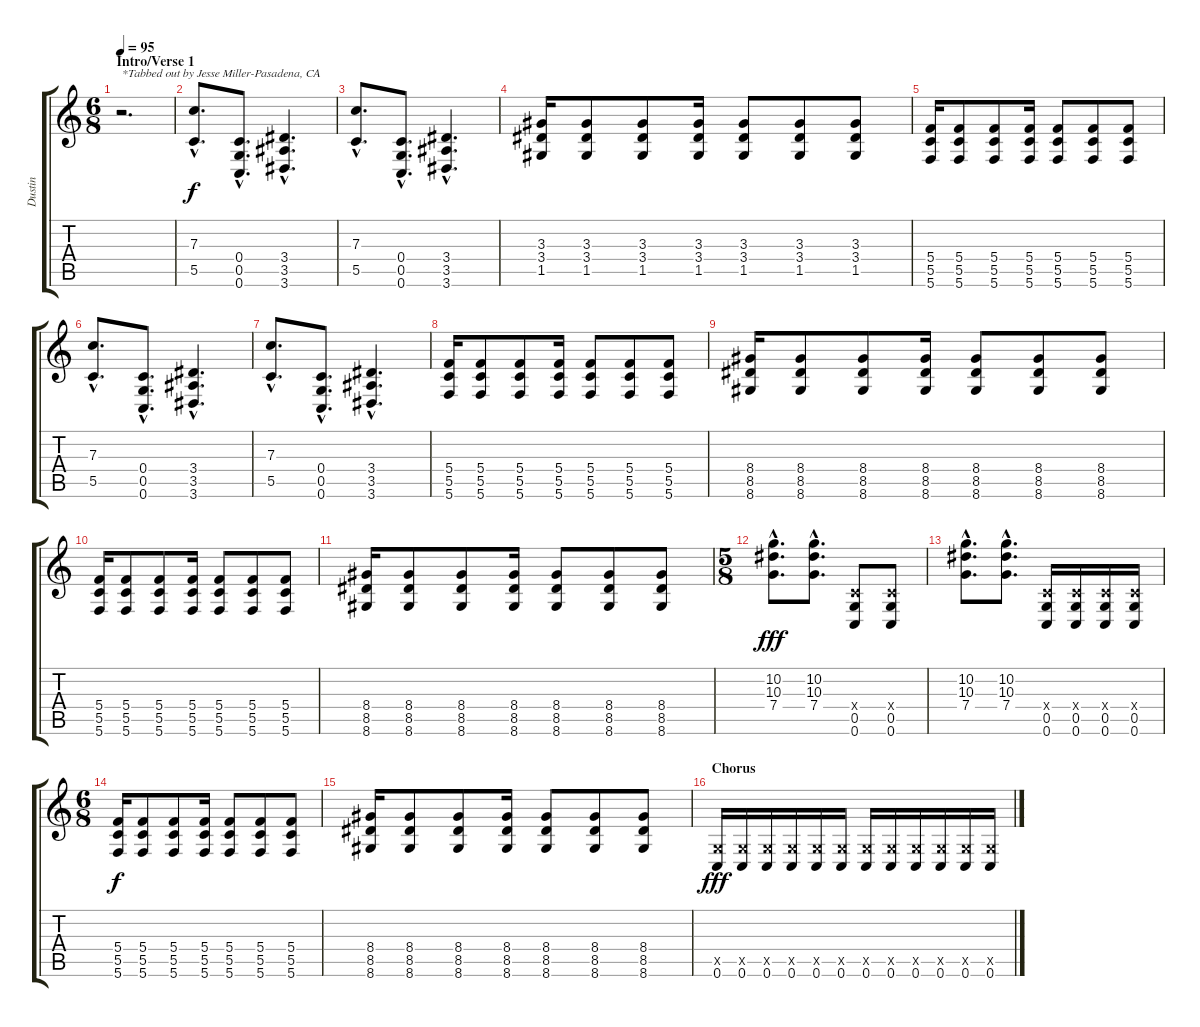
\track ("Dustin " "Dustin ") {instrument distortionguitar}
\staff {score tabs}
\tuning (D4 A3 F3 C3 G2 C2) {hide}
\ts (6 8)
\section ("" "Intro/Verse 1")
\tempo 95
\clef g2
\ks c
r.2{d txt "*Tabbed out by Jesse Miller-Pasadena, CA" dy f instrument distortionguitar} |
(7.3{hac} 5.5{hac}).8{d} (0.4{hac} 0.5{hac} 0.6{hac}).8{d} (3.4{hac} 3.5{hac} 3.6{hac}).4{d} |
(7.3{hac} 5.5{hac}).8{d} (0.4{hac} 0.5{hac} 0.6{hac}).8{d} (3.4{hac} 3.5{hac} 3.6{hac}).4{d} |
(3.3 3.4 1.5).16 (3.3 3.4 1.5).8 (3.3 3.4 1.5).8 (3.3 3.4 1.5).16 (3.3 3.4 1.5).8 (3.3 3.4 1.5).8 (3.3 3.4 1.5).8 |
(5.4 5.5 5.6).16 (5.4 5.5 5.6).8 (5.4 5.5 5.6).8 (5.4 5.5 5.6).16 (5.4 5.5 5.6).8 (5.4 5.5 5.6).8 (5.4 5.5 5.6).8 |
(7.3{hac} 5.5{hac}).8{d} (0.4{hac} 0.5{hac} 0.6{hac}).8{d} (3.4{hac} 3.5{hac} 3.6{hac}).4{d} |
(7.3{hac} 5.5{hac}).8{d} (0.4{hac} 0.5{hac} 0.6{hac}).8{d} (3.4{hac} 3.5{hac} 3.6{hac}).4{d} |
(5.4 5.5 5.6).16 (5.4 5.5 5.6).8 (5.4 5.5 5.6).8 (5.4 5.5 5.6).16 (5.4 5.5 5.6).8 (5.4 5.5 5.6).8 (5.4 5.5 5.6).8 |
(8.4 8.5 8.6).16 (8.4 8.5 8.6).8 (8.4 8.5 8.6).8 (8.4 8.5 8.6).16 (8.4 8.5 8.6).8 (8.4 8.5 8.6).8 (8.4 8.5 8.6).8 |
(5.4 5.5 5.6).16 (5.4 5.5 5.6).8 (5.4 5.5 5.6).8 (5.4 5.5 5.6).16 (5.4 5.5 5.6).8 (5.4 5.5 5.6).8 (5.4 5.5 5.6).8 |
(8.4 8.5 8.6).16 (8.4 8.5 8.6).8 (8.4 8.5 8.6).8 (8.4 8.5 8.6).16 (8.4 8.5 8.6).8 (8.4 8.5 8.6).8 (8.4 8.5 8.6).8 |
\ts (5 8)
(10.2{hac} 10.3{hac} 7.4{hac}).8{d dy fff} (10.2{hac} 10.3{hac} 7.4{hac}).8{d} (0.4{x} 0.5 0.6).8 (0.4{x} 0.5 0.6).8 |
(10.2{hac} 10.3{hac} 7.4{hac}).8{d} (10.2{hac} 10.3{hac} 7.4{hac}).8{d} (0.4{x} 0.5 0.6).16 (0.4{x} 0.5 0.6).16 (0.4{x} 0.5 0.6).16 (0.4{x} 0.5 0.6).16 |
\ts (6 8)
(5.4 5.5 5.6).16{dy f} (5.4 5.5 5.6).8 (5.4 5.5 5.6).8 (5.4 5.5 5.6).16 (5.4 5.5 5.6).8 (5.4 5.5 5.6).8 (5.4 5.5 5.6).8 |
(8.4 8.5 8.6).16 (8.4 8.5 8.6).8 (8.4 8.5 8.6).8 (8.4 8.5 8.6).16 (8.4 8.5 8.6).8 (8.4 8.5 8.6).8 (8.4 8.5 8.6).8 |
\section ("" "Chorus")
(0.5{x} 0.6).16{dy fff} (0.5{x} 0.6).16 (0.5{x} 0.6).16 (0.5{x} 0.6).16 (0.5{x} 0.6).16 (0.5{x} 0.6).16 (0.5{x} 0.6).16 (0.5{x} 0.6).16 (0.5{x} 0.6).16 (0.5{x} 0.6).16 (0.5{x} 0.6).16 (0.5{x} 0.6).16
